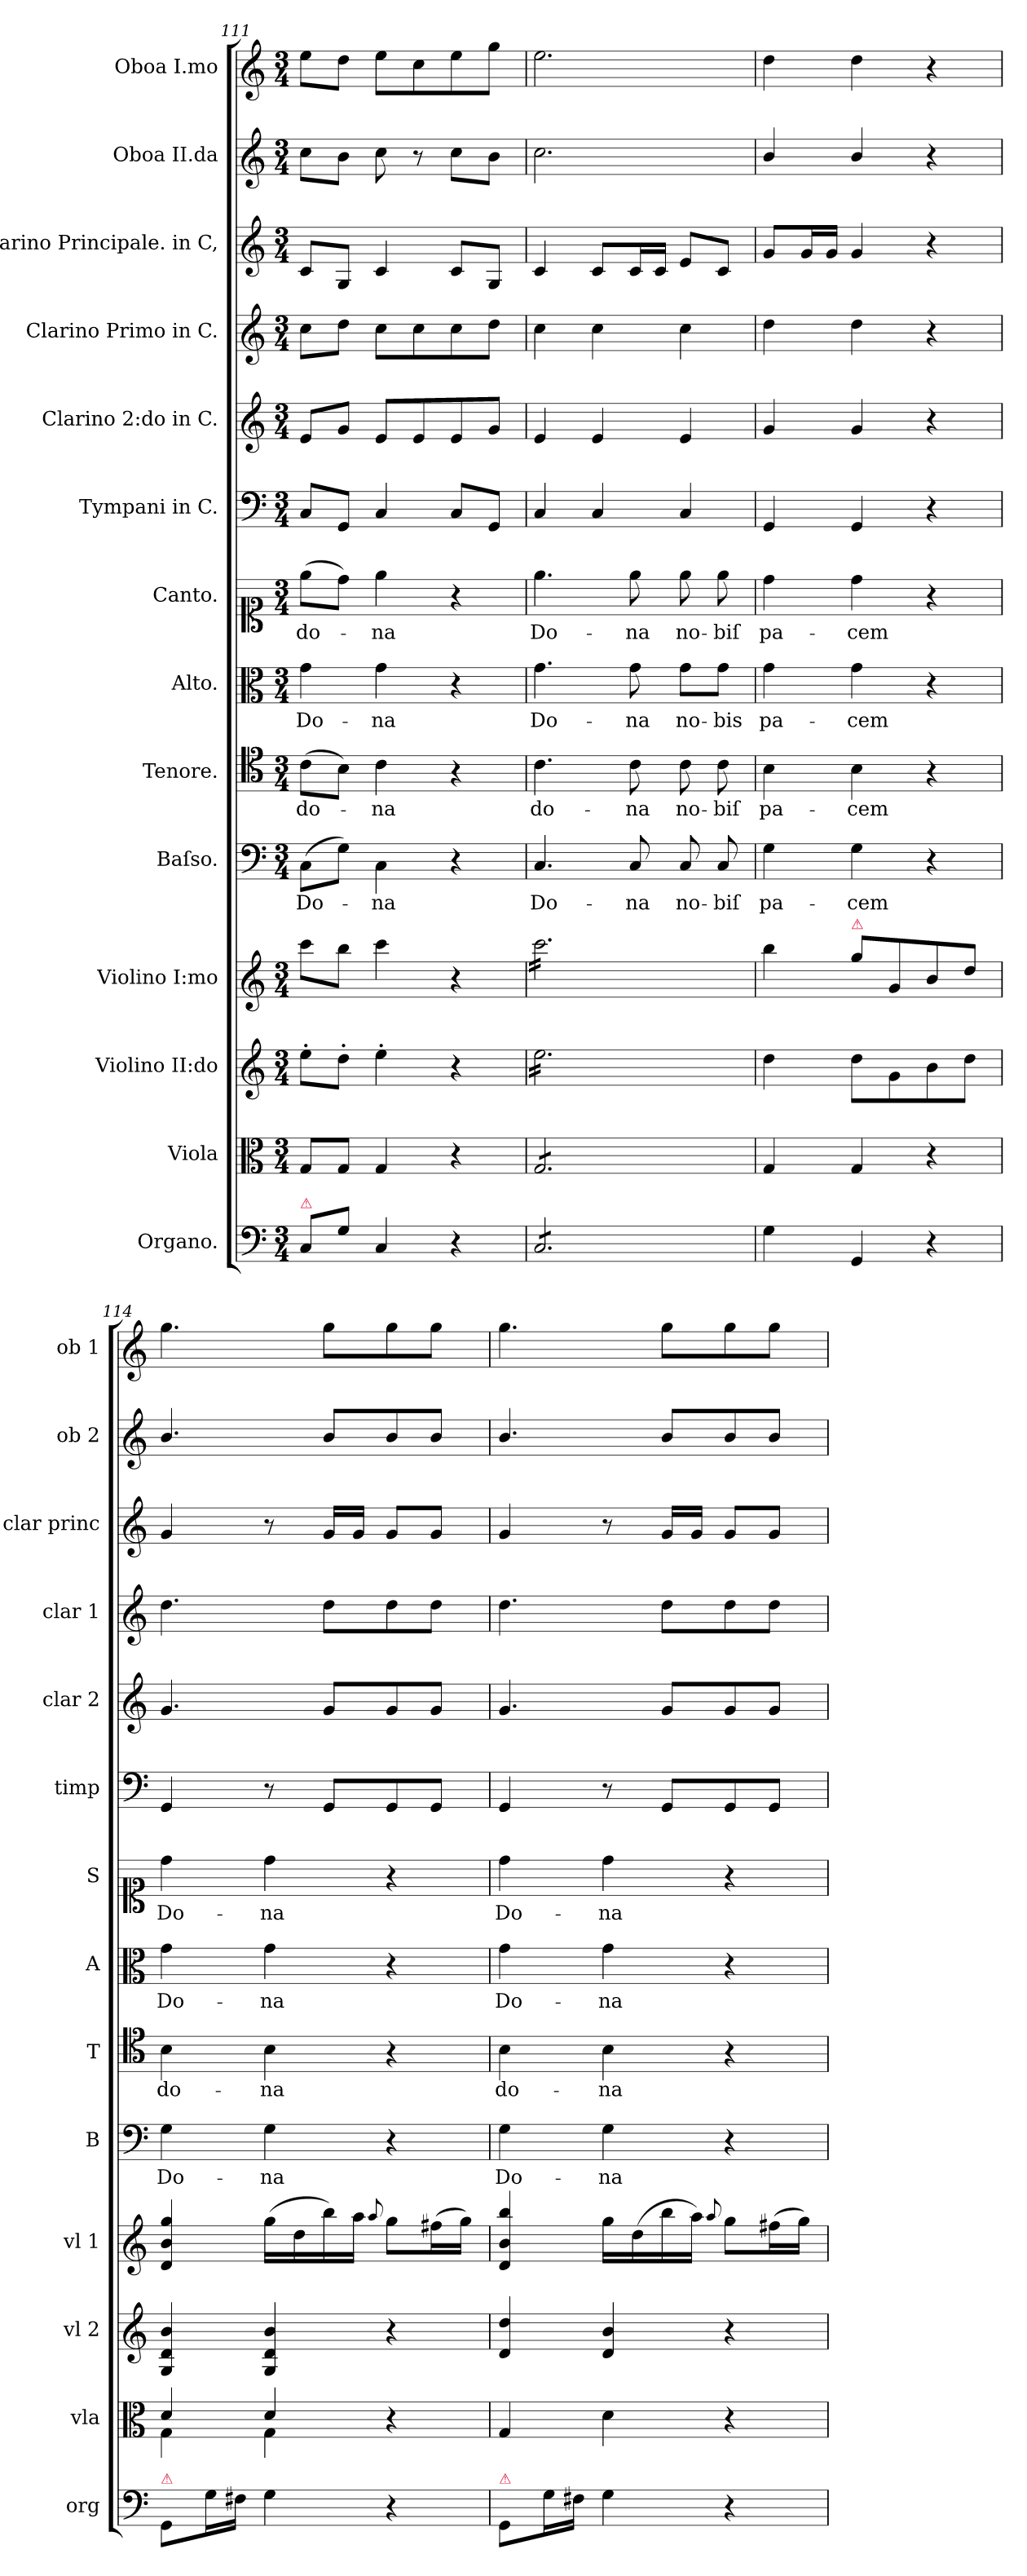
**kern	**kern	**kern	**dynam	**kern	**dynam	**kern	**text	**kern	**text	**kern	**text	**kern	**text	**kern	**kern	**kern	**kern	**kern	**kern	**dynam
*part14	*part13	*part12	*part12	*part11	*part11	*part10	*part10	*part9	*part9	*part8	*part8	*part7	*part7	*part6	*part5	*part4	*part3	*part2	*part1	*part1
*staff14	*staff13	*staff12	*staff12	*staff11	*staff11	*staff10	*staff10	*staff9	*staff9	*staff8	*staff8	*staff7	*staff7	*staff6	*staff5	*staff4	*staff3	*staff2	*staff1	*staff1
*I"Organo.	*I"Viola	*I"Violino II:do	*	*I"Violino I:mo	*	*I"Baſso.	*	*I"Tenore.	*	*I"Alto.	*	*I"Canto.	*	*I"Tympani in C.	*I"Clarino 2:do in C.	*I"Clarino Primo in C.	*I"Clarino Principale. in C,	*I"Oboa II.da	*I"Oboa I.mo	*
*I'org	*I'vla	*I'vl 2	*	*I'vl 1	*	*I'B	*	*I'T	*	*I'A	*	*I'S	*	*I'timp	*I'clar 2	*I'clar 1	*I'clar princ	*I'ob 2	*I'ob 1	*
*clefF4	*clefC3	*clefG2	*	*clefG2	*	*clefF4	*	*clefC4	*	*clefC3	*	*clefC1	*	*clefF4	*clefG2	*clefG2	*clefG2	*clefG2	*clefG2	*
*k[]	*k[]	*k[]	*	*k[]	*	*k[]	*	*k[]	*	*k[]	*	*k[]	*	*k[]	*k[]	*k[]	*k[]	*k[]	*k[]	*
*M3/4	*M3/4	*M3/4	*	*M3/4	*	*M3/4	*	*M3/4	*	*M3/4	*	*M3/4	*	*M3/4	*M3/4	*M3/4	*M3/4	*M3/4	*M3/4	*
=111	=111	=111	=111	=111	=111	=111	=111	=111	=111	=111	=111	=111	=111	=111	=111	=111	=111	=111	=111	=111
!LO:TX:a:color=crimson:t=⚠	!	!	!	!	!	!	!	!	!	!	!	!	!	!	!	!	!	!	!	!
!	!	!	!LO:DY:a	!	!LO:DY:a	!	!LO:LY:i	!	!LO:LY:i	!	!LO:LY:i	!	!LO:LY:i	!	!	!	!	!	!	!LO:DY:b
8C/L	8G/L	8ee'\L	fo&colon;	8ccc\L	fo	(8C\L	Do-	(8c\L	do-	4g\	Do-	(8ee\L	do-	8C/L	8e/L	8cc\L	8c/L	8cc\L	8ee\L	fr
8G\J	8G/J	8dd'\J	.	8bb\J	.	8G\J)	.	8B\J)	.	.	.	8dd\J)	.	8GG/J	8g/J	8dd\J	8G/J	8b\J	8dd\J	.
!	!	!	!	!	!	!	!LO:LY:i	!	!LO:LY:i	!	!LO:LY:i	!	!LO:LY:i	!	!	!	!	!	!	!
4C/	4G/	4ee'\	.	4ccc\	.	4C\	-na	4c\	-na	4g\	-na	4ee\	-na	4C/	8e/L	8cc\L	4c/	8cc\	8ee\L	.
!	!	!	!	!	!	!	!	!	!	!	!	!	!	!	!	!	!	!	!	!LO:DY:b
.	.	.	.	.	.	.	.	.	.	.	.	.	.	.	8e/	8cc\	.	8r	8cc\	p&colon;
4r	4r	4r	.	4r	.	4r	.	4r	.	4r	.	4r	.	8C/L	8e/	8cc\	8c/L	8cc\L	8ee\	.
.	.	.	.	.	.	.	.	.	.	.	.	.	.	8GG/J	8g/J	8dd\J	8G/J	8b\J	8gg\J	.
=112	=112	=112	=112	=112	=112	=112	=112	=112	=112	=112	=112	=112	=112	=112	=112	=112	=112	=112	=112	=112
!	!	!	!	!	!	!	!	!	!LO:LY:i	!	!LO:LY:i	!	!	!	!	!	!	!	!	!LO:DY:b
*tremolo	*	*	*	*	*	*	*	*	*	*	*	*	*	*	*	*	*	*	*	*
*	*tremolo	*	*	*	*	*	*	*	*	*	*	*	*	*	*	*	*	*	*	*
*	*	*tremolo	*	*	*	*	*	*	*	*	*	*	*	*	*	*	*	*	*	*
*	*	*	*	*tremolo	*	*	*	*	*	*	*	*	*	*	*	*	*	*	*	*
8C/L	8G/L	16ee\LL	.	16ccc\LL	.	4.C/	Do-	4.c\	do-	4.g\	Do-	4.ee\	Do-	4C/	4e/	4cc\	4c/	2.cc\	2.ee\	fr
.	.	16ee\	.	16ccc\	.	.	.	.	.	.	.	.	.	.	.	.	.	.	.	.
8C/	8G/	16ee\	.	16ccc\	.	.	.	.	.	.	.	.	.	.	.	.	.	.	.	.
.	.	16ee\	.	16ccc\	.	.	.	.	.	.	.	.	.	.	.	.	.	.	.	.
8C/	8G/	16ee\	.	16ccc\	.	.	.	.	.	.	.	.	.	4C/	4e/	4cc\	8c/L	.	.	.
.	.	16ee\	.	16ccc\	.	.	.	.	.	.	.	.	.	.	.	.	.	.	.	.
!	!	!	!	!	!	!	!	!	!LO:LY:i	!	!LO:LY:i	!	!	!	!	!	!	!	!	!
8C/	8G/	16ee\	.	16ccc\	.	8C/	-na	8c\	-na	8g\	-na	8ee\	-na	.	.	.	16c/L	.	.	.
.	.	16ee\	.	16ccc\	.	.	.	.	.	.	.	.	.	.	.	.	16c/JJ	.	.	.
8C/	8G/	16ee\	.	16ccc\	.	8C/	no-	8c\	no-	8g\L	no-	8ee\	no-	4C/	4e/	4cc\	8e/L	.	.	.
.	.	16ee\	.	16ccc\	.	.	.	.	.	.	.	.	.	.	.	.	.	.	.	.
8C/J	8G/J	16ee\	.	16ccc\	.	8C/	-biſ	8c\	-biſ	8g\J	-bis	8ee\	-biſ	.	.	.	8c/J	.	.	.
*	*Xtremolo	*	*	*	*	*	*	*	*	*	*	*	*	*	*	*	*	*	*	*
*Xtremolo	*	*	*	*	*	*	*	*	*	*	*	*	*	*	*	*	*	*	*	*
.	.	16ee\JJ	.	16ccc\JJ	.	.	.	.	.	.	.	.	.	.	.	.	.	.	.	.
*	*	*	*	*Xtremolo	*	*	*	*	*	*	*	*	*	*	*	*	*	*	*	*
*	*	*Xtremolo	*	*	*	*	*	*	*	*	*	*	*	*	*	*	*	*	*	*
=113	=113	=113	=113	=113	=113	=113	=113	=113	=113	=113	=113	=113	=113	=113	=113	=113	=113	=113	=113	=113
4G\	4G/	4dd\	.	4bb\	.	4G\	pa-	4B\	pa-	4g\	pa-	4dd\	pa-	4GG/	4g/	4dd\	8g/L	4b/	4dd\	.
.	.	.	.	.	.	.	.	.	.	.	.	.	.	.	.	.	16g/L	.	.	.
.	.	.	.	.	.	.	.	.	.	.	.	.	.	.	.	.	16g/JJ	.	.	.
!	!	!	!	!LO:TX:a:color=crimson:t=⚠	!	!	!	!	!	!	!	!	!	!	!	!	!	!	!	!
4GG/	4G/	8dd\L	.	8gg\L	.	4G\	-cem	4B\	-cem	4g\	-cem	4dd\	-cem	4GG/	4g/	4dd\	4g/	4b/	4dd\	.
.	.	8g\	.	8g/	.	.	.	.	.	.	.	.	.	.	.	.	.	.	.	.
4r	4r	8b\	.	8b/	.	4r	.	4r	.	4r	.	4r	.	4r	4r	4r	4r	4r	4r	.
.	.	8dd\J	.	8dd/J	.	.	.	.	.	.	.	.	.	.	.	.	.	.	.	.
=114	=114	=114	=114	=114	=114	=114	=114	=114	=114	=114	=114	=114	=114	=114	=114	=114	=114	=114	=114	=114
*	*^	*	*	*	*	*	*	*	*	*	*	*	*	*	*	*	*	*	*	*
!LO:TX:a:color=crimson:t=⚠	!	!	!	!	!	!	!	!	!	!	!	!	!	!	!	!	!	!	!	!	!
8GG/L	4d/	4G\	4G/ 4d/ 4b/	.	4d/ 4b/ 4gg/	.	4G\	Do-	4B\	do-	4g\	Do-	4dd\	Do-	4GG/	4.g/	4.dd\	4g/	4.b/	4.gg\	.
16G\L	.	.	.	.	.	.	.	.	.	.	.	.	.	.	.	.	.	.	.	.	.
16F#X\JJ	.	.	.	.	.	.	.	.	.	.	.	.	.	.	.	.	.	.	.	.	.
4G\	4d/	4G\	4G/ 4d/ 4b/	.	(16gg\LL	.	4G\	-na	4B\	-na	4g\	-na	4dd\	-na	8r	.	.	8r	.	.	.
.	.	.	.	.	16dd\	.	.	.	.	.	.	.	.	.	.	.	.	.	.	.	.
.	.	.	.	.	16bb\)	.	.	.	.	.	.	.	.	.	8GG/L	8g/L	8dd\L	16g/LL	8b/L	8gg\L	.
.	.	.	.	.	16aa\JJ	.	.	.	.	.	.	.	.	.	.	.	.	16g/JJ	.	.	.
.	.	.	.	.	8qqaa/	.	.	.	.	.	.	.	.	.	.	.	.	.	.	.	.
4r	4r	4ryy	4r	.	8gg\L	.	4r	.	4r	.	4r	.	4r	.	8GG/	8g/	8dd\	8g/L	8b/	8gg\	.
.	.	.	.	.	(16ff#X\L	.	.	.	.	.	.	.	.	.	8GG/J	8g/J	8dd\J	8g/J	8b/J	8gg\J	.
.	.	.	.	.	16gg\JJ)	.	.	.	.	.	.	.	.	.	.	.	.	.	.	.	.
*	*v	*v	*	*	*	*	*	*	*	*	*	*	*	*	*	*	*	*	*	*	*
=115	=115	=115	=115	=115	=115	=115	=115	=115	=115	=115	=115	=115	=115	=115	=115	=115	=115	=115	=115	=115
!LO:TX:a:color=crimson:t=⚠	!	!	!	!	!	!	!	!	!	!	!	!	!	!	!	!	!	!	!	!
!	!	!	!	!	!	!	!LO:LY:i	!	!LO:LY:i	!	!LO:LY:i	!	!LO:LY:i	!	!	!	!	!	!	!
8GG/L	4G/	4d/ 4dd/	.	4d/ 4b/ 4bb/	.	4G\	Do-	4B\	do-	4g\	Do-	4dd\	Do-	4GG/	4.g/	4.dd\	4g/	4.b/	4.gg\	.
16G\L	.	.	.	.	.	.	.	.	.	.	.	.	.	.	.	.	.	.	.	.
16F#X\JJ	.	.	.	.	.	.	.	.	.	.	.	.	.	.	.	.	.	.	.	.
!	!	!	!	!	!	!	!LO:LY:i	!	!LO:LY:i	!	!LO:LY:i	!	!LO:LY:i	!	!	!	!	!	!	!
4G\	4d\	4d/ 4b/	.	16gg\LL	.	4G\	-na	4B\	-na	4g\	-na	4dd\	-na	8r	.	.	8r	.	.	.
.	.	.	.	(16dd\	.	.	.	.	.	.	.	.	.	.	.	.	.	.	.	.
.	.	.	.	16bb\	.	.	.	.	.	.	.	.	.	8GG/L	8g/L	8dd\L	16g/LL	8b/L	8gg\L	.
.	.	.	.	16aa\JJ)	.	.	.	.	.	.	.	.	.	.	.	.	16g/JJ	.	.	.
.	.	.	.	8qqaa/	.	.	.	.	.	.	.	.	.	.	.	.	.	.	.	.
4r	4r	4r	.	8gg\L	.	4r	.	4r	.	4r	.	4r	.	8GG/	8g/	8dd\	8g/L	8b/	8gg\	.
.	.	.	.	(16ff#X\L	.	.	.	.	.	.	.	.	.	8GG/J	8g/J	8dd\J	8g/J	8b/J	8gg\J	.
.	.	.	.	16gg\JJ)	.	.	.	.	.	.	.	.	.	.	.	.	.	.	.	.
=	=	=	=	=	=	=	=	=	=	=	=	=	=	=	=	=	=	=	=	=
*-	*-	*-	*-	*-	*-	*-	*-	*-	*-	*-	*-	*-	*-	*-	*-	*-	*-	*-	*-	*-
